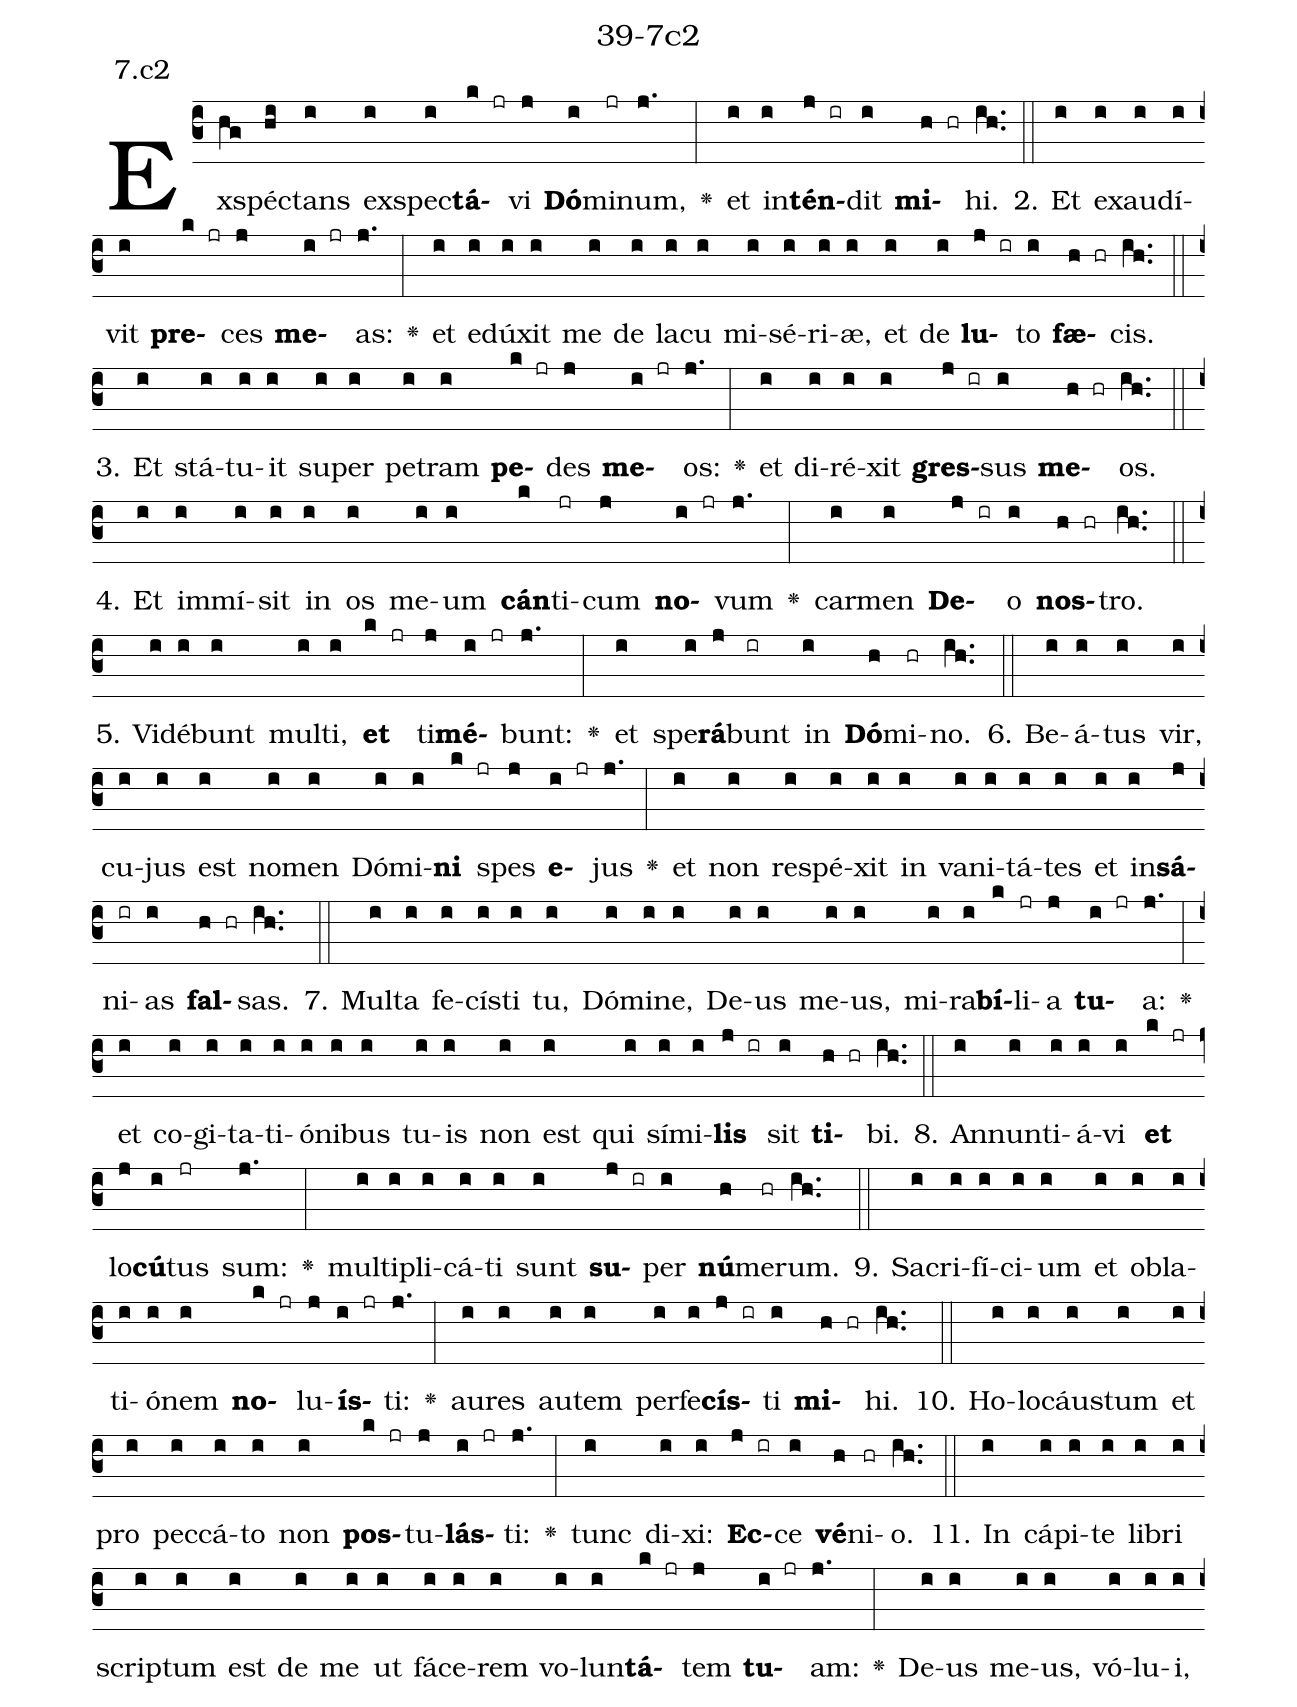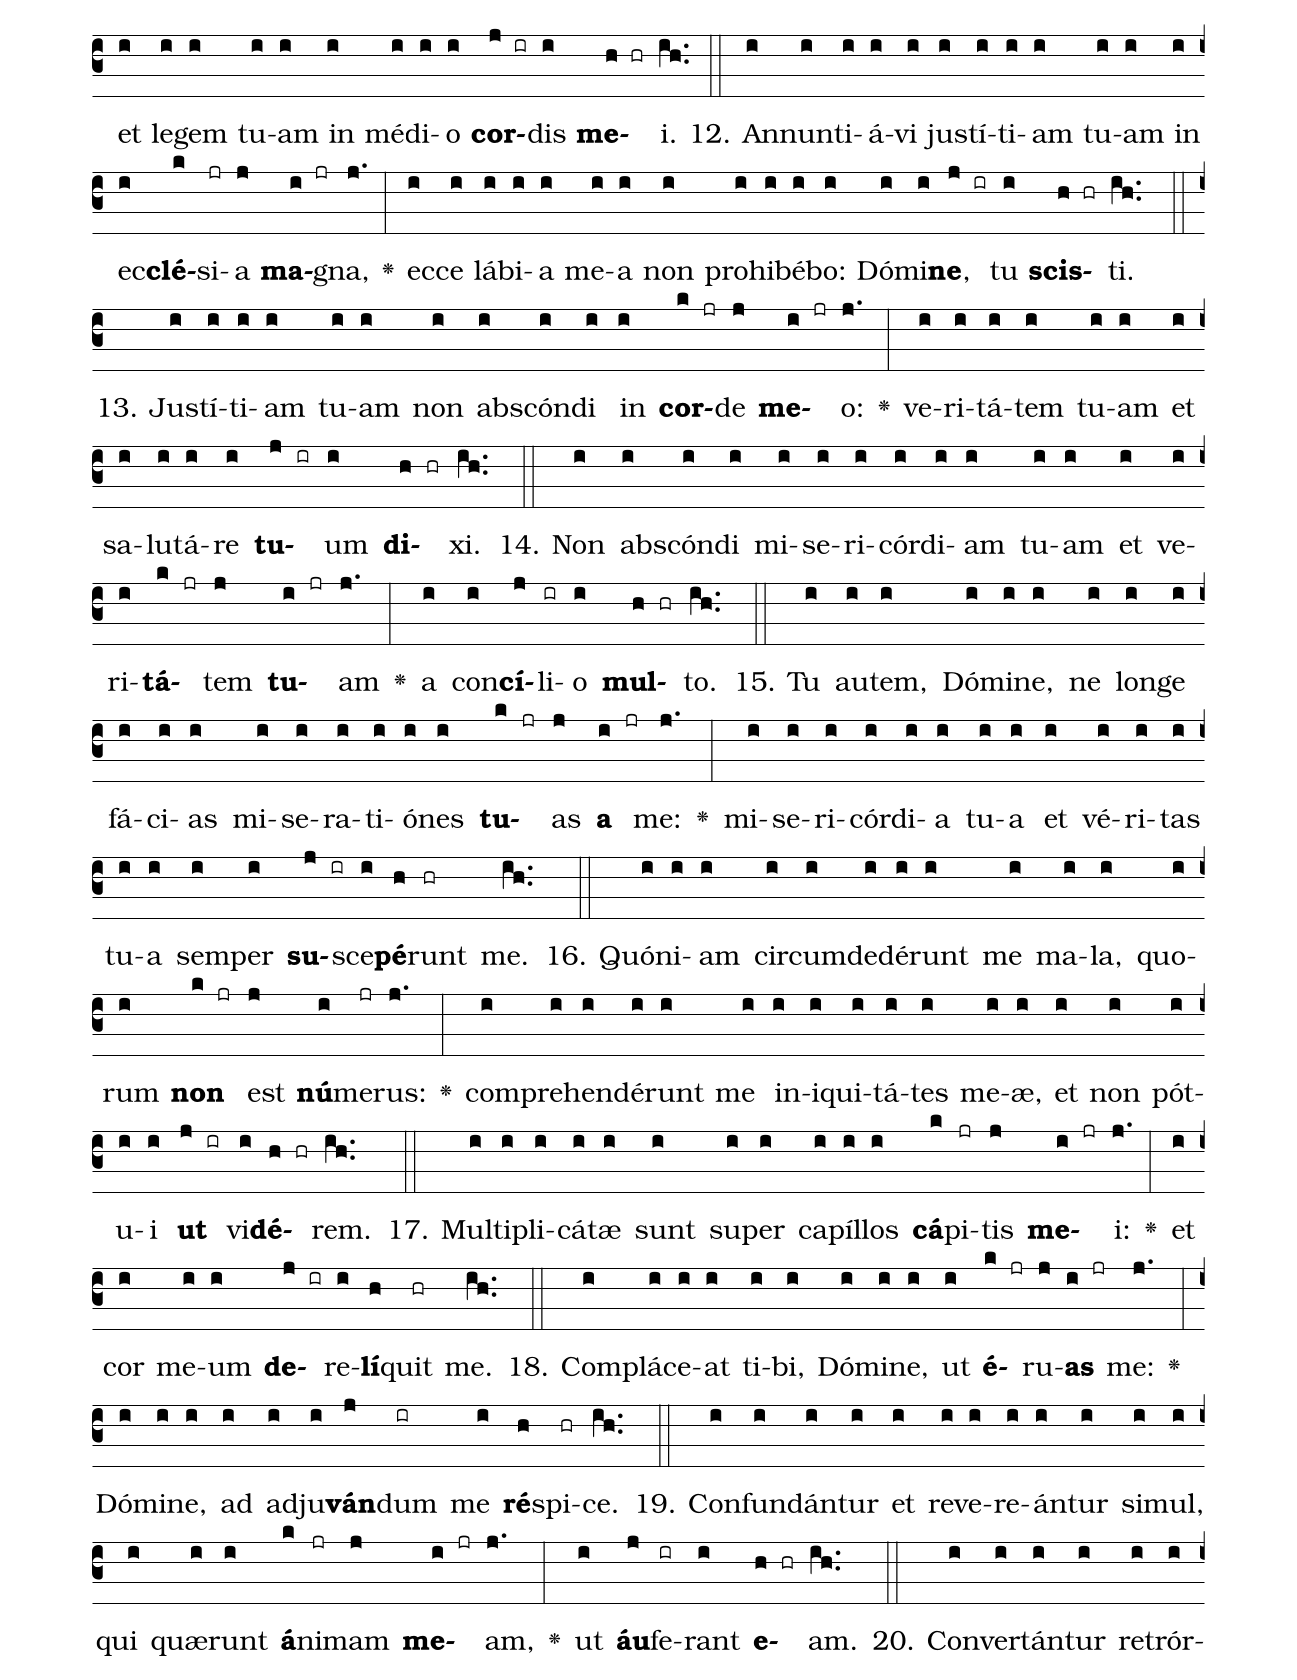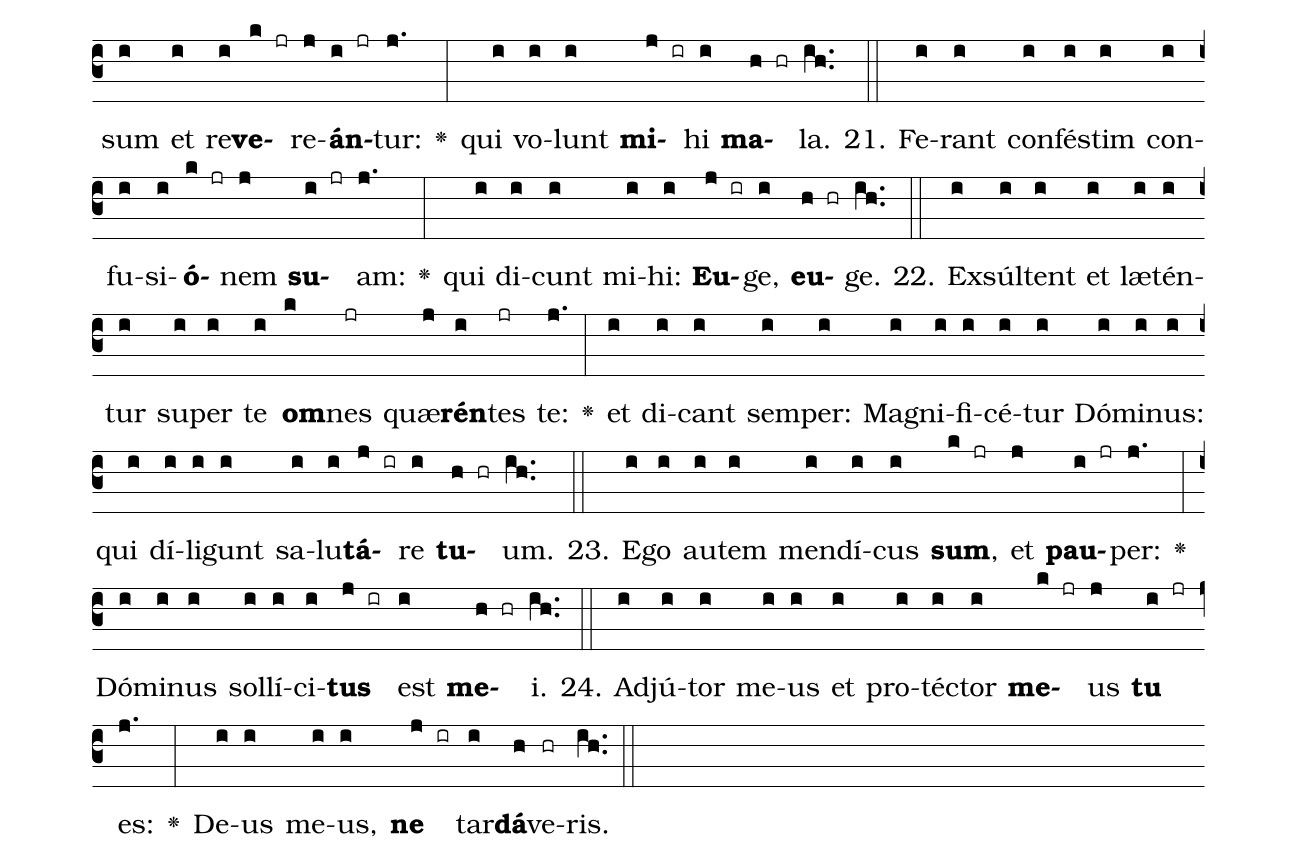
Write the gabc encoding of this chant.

name: 39-7c2;
annotation: 7.c2;
%%
(c3)Ex(hg)spéc(hi)tans(i) ex(i)spec(i)<b>tá</b>(k jr)vi(j) <b>Dó</b>(i)mi(jr)num,(j.) <v>\greheightstar</v>(:) et(i) in(i)<b>tén</b>(j ir)dit(i) <b>mi</b>(h hr)hi.(ih..) (::)
2. Et(i) ex(i)au(i)dí(i)vit(i) <b>pre</b>(k jr)ces(j) <b>me</b>(i jr)as:(j.) <v>\greheightstar</v>(:) et(i) e(i)dú(i)xit(i) me(i) de(i) la(i)cu(i) mi(i)sé(i)ri(i)æ,(i) et(i) de(i) <b>lu</b>(j ir)to(i) <b>fæ</b>(h hr)cis.(ih..) (::)
3. Et(i) stá(i)tu(i)it(i) su(i)per(i) pe(i)tram(i) <b>pe</b>(k jr)des(j) <b>me</b>(i jr)os:(j.) <v>\greheightstar</v>(:) et(i) di(i)ré(i)xit(i) <b>gres</b>(j ir)sus(i) <b>me</b>(h hr)os.(ih..) (::)
4. Et(i) im(i)mí(i)sit(i) in(i) os(i) me(i)um(i) <b>cán</b>(k)ti(jr)cum(j) <b>no</b>(i jr)vum(j.) <v>\greheightstar</v>(:) car(i)men(i) <b>De</b>(j ir)o(i) <b>nos</b>(h hr)tro.(ih..) (::)
5. Vi(i)dé(i)bunt(i) mul(i)ti,(i) <b>et</b>(k jr) ti(j)<b>mé</b>(i jr)bunt:(j.) <v>\greheightstar</v>(:) et(i) spe(i)<b>rá</b>(j)bunt(ir) in(i) <b>Dó</b>(h)mi(hr)no.(ih..) (::)
6. Be(i)á(i)tus(i) vir,(i) cu(i)jus(i) est(i) no(i)men(i) Dó(i)mi(i)<b>ni</b>(k jr) spes(j) <b>e</b>(i jr)jus(j.) <v>\greheightstar</v>(:) et(i) non(i) re(i)spé(i)xit(i) in(i) va(i)ni(i)tá(i)tes(i) et(i) in(i)<b>sá</b>(j)ni(ir)as(i) <b>fal</b>(h hr)sas.(ih..) (::)
7. Mul(i)ta(i) fe(i)cís(i)ti(i) tu,(i) Dó(i)mi(i)ne,(i) De(i)us(i) me(i)us,(i) mi(i)ra(i)<b>bí</b>(k)li(jr)a(j) <b>tu</b>(i jr)a:(j.) <v>\greheightstar</v>(:) et(i) co(i)gi(i)ta(i)ti(i)ó(i)ni(i)bus(i) tu(i)is(i) non(i) est(i) qui(i) sí(i)mi(i)<b>lis</b>(j ir) sit(i) <b>ti</b>(h hr)bi.(ih..) (::)
8. An(i)nun(i)ti(i)á(i)vi(i) <b>et</b>(k jr) lo(j)<b>cú</b>(i)tus(jr) sum:(j.) <v>\greheightstar</v>(:) mul(i)ti(i)pli(i)cá(i)ti(i) sunt(i) <b>su</b>(j ir)per(i) <b>nú</b>(h)me(hr)rum.(ih..) (::)
9. Sa(i)cri(i)fí(i)ci(i)um(i) et(i) ob(i)la(i)ti(i)ó(i)nem(i) <b>no</b>(k jr)lu(j)<b>ís</b>(i jr)ti:(j.) <v>\greheightstar</v>(:) au(i)res(i) au(i)tem(i) per(i)fe(i)<b>cís</b>(j ir)ti(i) <b>mi</b>(h hr)hi.(ih..) (::)
10. Ho(i)lo(i)cáus(i)tum(i) et(i) pro(i) pec(i)cá(i)to(i) non(i) <b>pos</b>(k jr)tu(j)<b>lás</b>(i jr)ti:(j.) <v>\greheightstar</v>(:) tunc(i) di(i)xi:(i) <b>Ec</b>(j ir)ce(i) <b>vé</b>(h)ni(hr)o.(ih..) (::)
11. In(i) cá(i)pi(i)te(i) li(i)bri(i) scrip(i)tum(i) est(i) de(i) me(i) ut(i) fá(i)ce(i)rem(i) vo(i)lun(i)<b>tá</b>(k jr)tem(j) <b>tu</b>(i jr)am:(j.) <v>\greheightstar</v>(:) De(i)us(i) me(i)us,(i) vó(i)lu(i)i,(i) et(i) le(i)gem(i) tu(i)am(i) in(i) mé(i)di(i)o(i) <b>cor</b>(j ir)dis(i) <b>me</b>(h hr)i.(ih..) (::)
12. An(i)nun(i)ti(i)á(i)vi(i) jus(i)tí(i)ti(i)am(i) tu(i)am(i) in(i) ec(i)<b>clé</b>(k)si(jr)a(j) <b>ma</b>(i jr)gna,(j.) <v>\greheightstar</v>(:) ec(i)ce(i) lá(i)bi(i)a(i) me(i)a(i) non(i) pro(i)hi(i)bé(i)bo:(i) Dó(i)mi(i)<b>ne</b>,(j ir) tu(i) <b>scis</b>(h hr)ti.(ih..) (::)
13. Jus(i)tí(i)ti(i)am(i) tu(i)am(i) non(i) abs(i)cón(i)di(i) in(i) <b>cor</b>(k jr)de(j) <b>me</b>(i jr)o:(j.) <v>\greheightstar</v>(:) ve(i)ri(i)tá(i)tem(i) tu(i)am(i) et(i) sa(i)lu(i)tá(i)re(i) <b>tu</b>(j ir)um(i) <b>di</b>(h hr)xi.(ih..) (::)
14. Non(i) abs(i)cón(i)di(i) mi(i)se(i)ri(i)cór(i)di(i)am(i) tu(i)am(i) et(i) ve(i)ri(i)<b>tá</b>(k jr)tem(j) <b>tu</b>(i jr)am(j.) <v>\greheightstar</v>(:) a(i) con(i)<b>cí</b>(j)li(ir)o(i) <b>mul</b>(h hr)to.(ih..) (::)
15. Tu(i) au(i)tem,(i) Dó(i)mi(i)ne,(i) ne(i) lon(i)ge(i) fá(i)ci(i)as(i) mi(i)se(i)ra(i)ti(i)ó(i)nes(i) <b>tu</b>(k jr)as(j) <b>a</b>(i jr) me:(j.) <v>\greheightstar</v>(:) mi(i)se(i)ri(i)cór(i)di(i)a(i) tu(i)a(i) et(i) vé(i)ri(i)tas(i) tu(i)a(i) sem(i)per(i) <b>su</b>(j ir)sce(i)<b>pé</b>(h)runt(hr) me.(ih..) (::)
16. Quón(i)i(i)am(i) cir(i)cum(i)de(i)dé(i)runt(i) me(i) ma(i)la,(i) quo(i)rum(i) <b>non</b>(k jr) est(j) <b>nú</b>(i)me(jr)rus:(j.) <v>\greheightstar</v>(:) com(i)pre(i)hen(i)dé(i)runt(i) me(i) in(i)i(i)qui(i)tá(i)tes(i) me(i)æ,(i) et(i) non(i) pót(i)u(i)i(i) <b>ut</b>(j ir) vi(i)<b>dé</b>(h hr)rem.(ih..) (::)
17. Mul(i)ti(i)pli(i)cá(i)tæ(i) sunt(i) su(i)per(i) ca(i)píl(i)los(i) <b>cá</b>(k)pi(jr)tis(j) <b>me</b>(i jr)i:(j.) <v>\greheightstar</v>(:) et(i) cor(i) me(i)um(i) <b>de</b>(j ir)re(i)<b>lí</b>(h)quit(hr) me.(ih..) (::)
18. Com(i)plá(i)ce(i)at(i) ti(i)bi,(i) Dó(i)mi(i)ne,(i) ut(i) <b>é</b>(k jr)ru(j)<b>as</b>(i jr) me:(j.) <v>\greheightstar</v>(:) Dó(i)mi(i)ne,(i) ad(i) ad(i)ju(i)<b>ván</b>(j)dum(ir) me(i) <b>ré</b>(h)spi(hr)ce.(ih..) (::)
19. Con(i)fun(i)dán(i)tur(i) et(i) re(i)ve(i)re(i)án(i)tur(i) si(i)mul,(i) qui(i) quæ(i)runt(i) <b>á</b>(k)ni(jr)mam(j) <b>me</b>(i jr)am,(j.) <v>\greheightstar</v>(:) ut(i) <b>áu</b>(j)fe(ir)rant(i) <b>e</b>(h hr)am.(ih..) (::)
20. Con(i)ver(i)tán(i)tur(i) re(i)trór(i)sum(i) et(i) re(i)<b>ve</b>(k jr)re(j)<b>án</b>(i jr)tur:(j.) <v>\greheightstar</v>(:) qui(i) vo(i)lunt(i) <b>mi</b>(j ir)hi(i) <b>ma</b>(h hr)la.(ih..) (::)
21. Fe(i)rant(i) con(i)fés(i)tim(i) con(i)fu(i)si(i)<b>ó</b>(k jr)nem(j) <b>su</b>(i jr)am:(j.) <v>\greheightstar</v>(:) qui(i) di(i)cunt(i) mi(i)hi:(i) <b>Eu</b>(j ir)ge,(i) <b>eu</b>(h hr)ge.(ih..) (::)
22. Ex(i)súl(i)tent(i) et(i) læ(i)tén(i)tur(i) su(i)per(i) te(i) <b>om</b>(k)nes(jr) quæ(j)<b>rén</b>(i)tes(jr) te:(j.) <v>\greheightstar</v>(:) et(i) di(i)cant(i) sem(i)per:(i) Ma(i)gni(i)fi(i)cé(i)tur(i) Dó(i)mi(i)nus:(i) qui(i) dí(i)li(i)gunt(i) sa(i)lu(i)<b>tá</b>(j ir)re(i) <b>tu</b>(h hr)um.(ih..) (::)
23. E(i)go(i) au(i)tem(i) men(i)dí(i)cus(i) <b>sum</b>,(k jr) et(j) <b>pau</b>(i jr)per:(j.) <v>\greheightstar</v>(:) Dó(i)mi(i)nus(i) sol(i)lí(i)ci(i)<b>tus</b>(j ir) est(i) <b>me</b>(h hr)i.(ih..) (::)
24. Ad(i)jú(i)tor(i) me(i)us(i) et(i) pro(i)téc(i)tor(i) <b>me</b>(k jr)us(j) <b>tu</b>(i jr) es:(j.) <v>\greheightstar</v>(:) De(i)us(i) me(i)us,(i) <b>ne</b>(j ir) tar(i)<b>dá</b>(h)ve(hr)ris.(ih..) (::)
